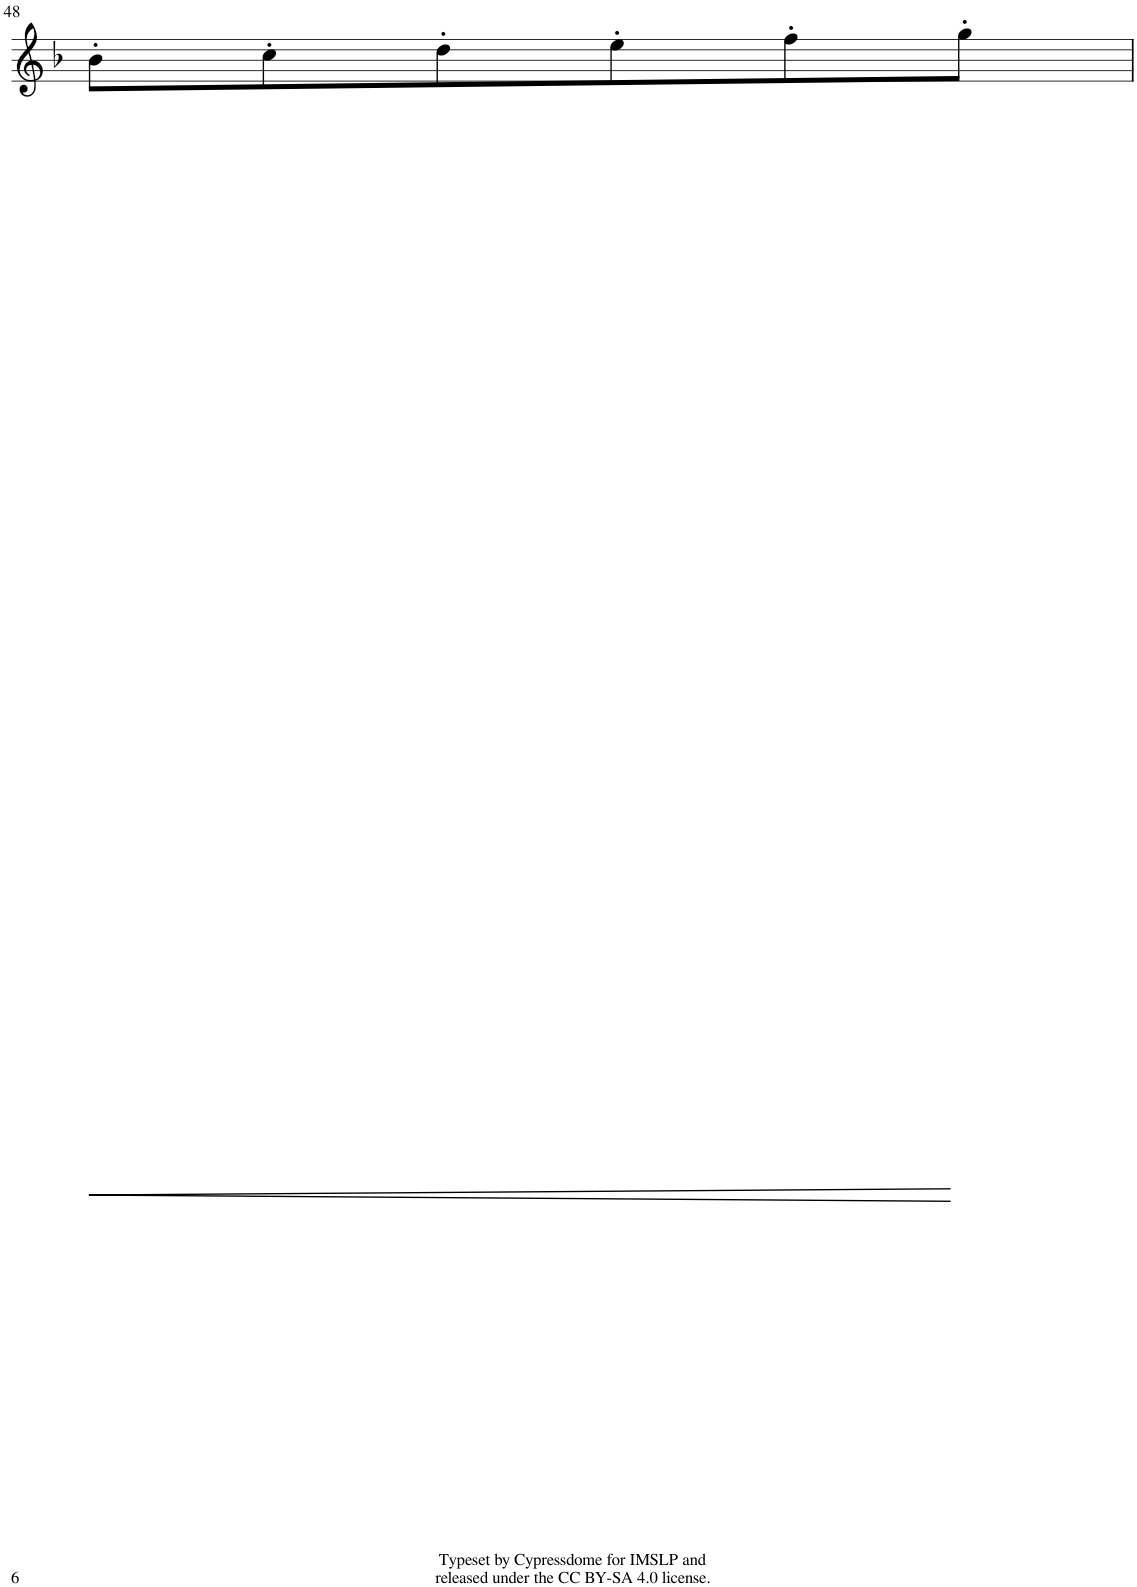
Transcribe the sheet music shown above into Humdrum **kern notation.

**kern	**dynam
*part1	*part1
*staff1	*staff1
*I"Violin	*
*I'Vln	*
!!LO:PB:g=z
*clefG2	*
*k[b-]	*
*M3/4	*
=48	=48
!	!LO:HP:b
8b-'\L	<
8cc'\	.
8dd'\	.
8ee'\	.
8ff'\	.
8gg'\J	[
=	=
*-	*-
